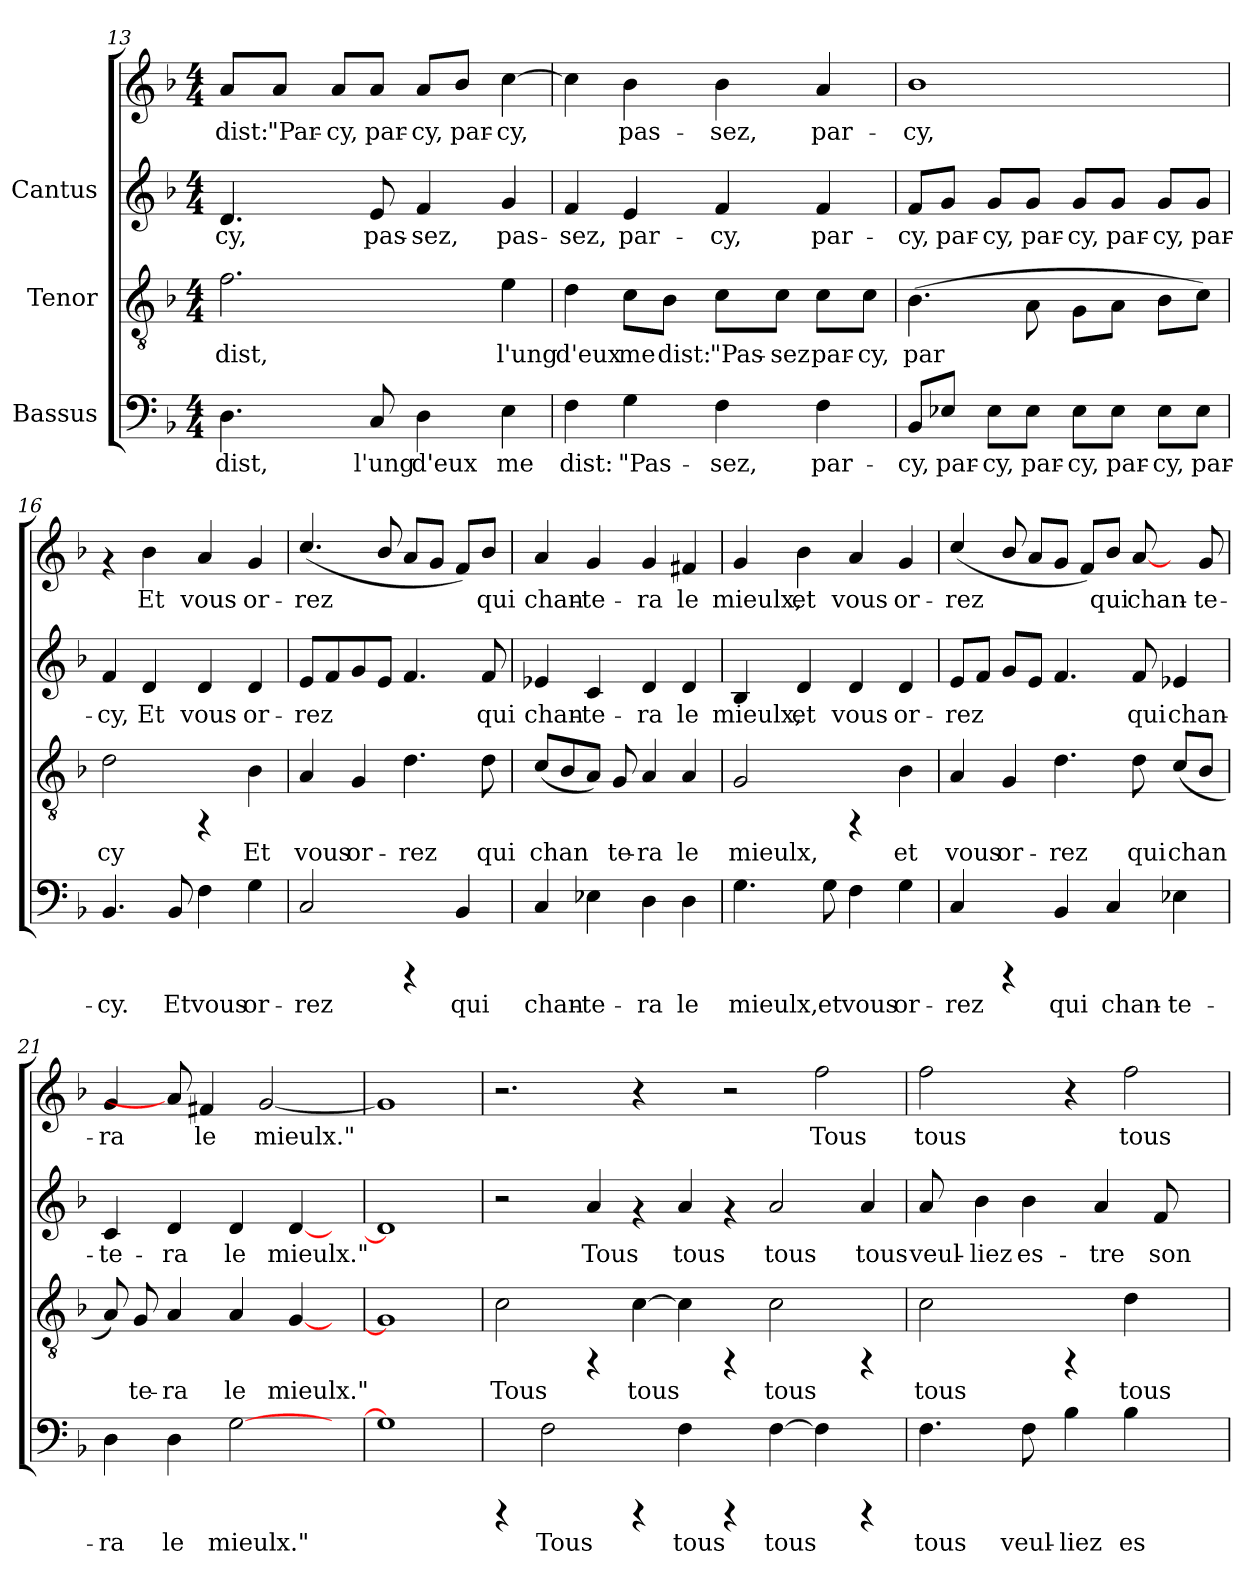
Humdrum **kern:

**kern	**text	**kern	**text	**kern	**text	**kern	**text
*part3	*part3	*part2	*part2	*part1	*part1	*part1	*part1
*staff4	*staff4	*staff3	*staff3	*staff2	*staff2	*staff1	*staff1
*I"Bassus	*	*I"Tenor	*	*I"Cantus	*	*	*
*clefF4	*	*clefGv2	*	*clefG2	*	*clefG2	*
*k[b-]	*	*k[b-]	*	*k[b-]	*	*k[b-]	*
*F:	*	*F:	*	*F:	*	*F:	*
*M4/4	*	*M4/4	*	*M4/4	*	*M4/4	*
=13	=13	=13	=13	=13	=13	=13	=13
!	!LO:LY:b:cj	!	!LO:LY:b:cj	!	!LO:LY:b:cj	!	!LO:LY:b:cj
4.D\	dist,	2.f\	dist,	4.d/	cy,	8a/L	-dist:
!	!	!	!	!	!	!	!LO:LY:b:cj
.	.	.	.	.	.	8a/J	"Par-
!	!	!	!	!	!	!	!LO:LY:b:cj
.	.	.	.	.	.	8a/L	-cy,
!	!LO:LY:b:cj	!	!	!	!LO:LY:b:cj	!	!LO:LY:b:cj
8C/	l'ung	.	.	8e/	pas-	8a/J	par-
!	!LO:LY:b:cj	!	!	!	!LO:LY:b:cj	!	!LO:LY:b:cj
4D\	d'eux	.	.	4f/	-sez,	8a/L	-cy,
!	!	!	!	!	!	!	!LO:LY:b:cj
.	.	.	.	.	.	8b-/J	par-
!	!LO:LY:b:cj	!	!LO:LY:b:cj	!	!LO:LY:b:cj	!	!LO:LY:b:cj
4E\	me	4e\	l'ung	4g/	pas-	[>4cc\	-cy,
!!LO:LB:g=z
=14	=14	=14	=14	=14	=14	=14	=14
!	!LO:LY:b:cj	!	!LO:LY:b:cj	!	!LO:LY:b:cj	!	!LO:LY:b:cj
4F\	dist:	4d\	d'eux	4f/	-sez,	4cc\]	-
!	!LO:LY:b:cj	!	!LO:LY:b:cj	!	!LO:LY:b:cj	!	!LO:LY:b:cj
4G\	"Pas-	8c\L	me	4e/	par-	4b-\	pas-
!	!	!	!LO:LY:b:cj	!	!	!	!
.	.	8B-\J	dist:	.	.	.	.
!	!LO:LY:b:cj	!	!LO:LY:b:cj	!	!LO:LY:b:cj	!	!LO:LY:b:cj
4F\	-sez,	8c\L	"Pas-	4f/	-cy,	4b-\	-sez,
!	!	!	!LO:LY:b:cj	!	!	!	!
.	.	8c\J	-sez	.	.	.	.
!	!LO:LY:b:cj	!	!LO:LY:b:cj	!	!LO:LY:b:cj	!	!LO:LY:b:cj
4F\	par-	8c\L	par-	4f/	par-	4a/	par-
!	!	!	!LO:LY:b:cj	!	!	!	!
.	.	8c\J	-cy,	.	.	.	.
=15	=15	=15	=15	=15	=15	=15	=15
!	!LO:LY:b:cj	!	!LO:LY:b:cj	!	!LO:LY:b:cj	!	!LO:LY:b:cj
8BB-/L	-cy,	(>4.B-\	par-	8f/L	cy,	1b-	-cy,
!	!LO:LY:b:cj	!	!	!	!LO:LY:b:cj	!	!
8E-X/J	par-	.	.	8g/J	par-	.	.
!	!LO:LY:b:cj	!	!	!	!LO:LY:b:cj	!	!
8E-\L	-cy,	.	.	8g/L	-cy,	.	.
!	!LO:LY:b:cj	!	!LO:LY:b:cj	!	!LO:LY:b:cj	!	!
8E-\J	par-	8A\	--	8g/J	par-	.	.
!	!LO:LY:b:cj	!	!LO:LY:b:cj	!	!LO:LY:b:cj	!	!
8E-\L	-cy,	8G\L	--	8g/L	-cy,	.	.
!	!LO:LY:b:cj	!	!LO:LY:b:cj	!	!LO:LY:b:cj	!	!
8E-\J	par-	8A\J	--	8g/J	par-	.	.
!	!LO:LY:b:cj	!	!LO:LY:b:cj	!	!LO:LY:b:cj	!	!
8E-\L	-cy,	8B-\L	--	8g/L	-cy,	.	.
!	!LO:LY:b:cj	!	!LO:LY:b:cj	!	!LO:LY:b:cj	!	!
8E-\J	par-	8c\J)	--	8g/J	par-	.	.
=16	=16	=16	=16	=16	=16	=16	=16
!	!LO:LY:b:cj	!	!LO:LY:b:cj	!	!LO:LY:b:cj	!	!
4.BB-/	-cy.	2d\	-cy	4f/	-cy,	4rf	.
!	!	!	!	!	!LO:LY:b:cj	!	!LO:LY:b:cj
.	.	.	.	4d/	Et	4b-\	-Et
!	!LO:LY:b:cj	!	!	!	!	!	!
8BB-/	Et	.	.	.	.	.	.
!	!LO:LY:b:cj	!	!	!	!LO:LY:b:cj	!	!LO:LY:b:cj
4F\	vous	4rFF	.	4d/	vous	4a/	vous
!	!LO:LY:b:cj	!	!LO:LY:b:cj	!	!LO:LY:b:cj	!	!LO:LY:b:cj
4G\	or-	4B-\	Et	4d/	or-	4g/	or-
!!LO:LB:g=z
=17	=17	=17	=17	=17	=17	=17	=17
!	!LO:LY:b:cj	!	!LO:LY:b:cj	!	!LO:LY:b:cj	!	!LO:LY:b:cj
2C/	-rez	4A/	vous	8e/L	rez	(<4.cc/	-rez
!	!	!	!	!	!LO:LY:b:cj	!	!
.	.	.	.	8f/	.	.	.
!	!	!	!LO:LY:b:cj	!	!LO:LY:b:cj	!	!
.	.	4G/	or-	8g/	.	.	.
!	!	!	!	!	!LO:LY:b:cj	!	!LO:LY:b:cj
.	.	.	.	8e/J	.	8b-/	.
!	!	!	!LO:LY:b:cj	!	!LO:LY:b:cj	!	!LO:LY:b:cj
4rCCC	.	4.d\	-rez	4.f/	.	8a/L	.
!	!	!	!	!	!	!	!LO:LY:b:cj
.	.	.	.	.	.	8g/J	.
!	!LO:LY:b:cj	!	!	!	!	!	!LO:LY:b:cj
4BB-/	qui	.	.	.	.	8f/L)	.
!	!	!	!LO:LY:b:cj	!	!LO:LY:b:cj	!	!LO:LY:b:cj
.	.	8d\	qui	8f/	qui	8b-/J	qui
=18	=18	=18	=18	=18	=18	=18	=18
!	!LO:LY:b:cj	!	!LO:LY:b:cj	!	!LO:LY:b:cj	!	!LO:LY:b:cj
4C/	chan-	(<8c/L	chan-	4e-X/	chan-	4a/	chan-
!	!	!	!LO:LY:b:cj	!	!	!	!
.	.	8B-/	-	.	.	.	.
!	!LO:LY:b:cj	!	!LO:LY:b:cj	!	!LO:LY:b:cj	!	!LO:LY:b:cj
4E-X\	-te-	8A/J)	.	4c/	-te-	4g/	-te-
!	!	!	!LO:LY:b:cj	!	!	!	!
.	.	8G/	te-	.	.	.	.
!	!LO:LY:b:cj	!	!LO:LY:b:cj	!	!LO:LY:b:cj	!	!LO:LY:b:cj
4D\	-ra	4A/	-ra	4d/	-ra	4g/	-ra
!	!LO:LY:b:cj	!	!LO:LY:b:cj	!	!LO:LY:b:cj	!	!LO:LY:b:cj
4D\	le	4A/	le	4d/	le	4f#X/	le
!!LO:PB:g=z
=19	=19	=19	=19	=19	=19	=19	=19
!	!LO:LY:b:cj	!	!LO:LY:b:cj	!	!LO:LY:b:cj	!	!LO:LY:b:cj
4.G\	mieulx,	2G/	mieulx,	4B-/	-mieulx,	4g/	mieulx,
!	!	!	!	!	!LO:LY:b:cj	!	!LO:LY:b:cj
.	.	.	.	4d/	et	4b-\	et
!	!LO:LY:b:cj	!	!	!	!	!	!
8G\	et	.	.	.	.	.	.
!	!LO:LY:b:cj	!	!	!	!LO:LY:b:cj	!	!LO:LY:b:cj
4F\	vous	4rFF	.	4d/	vous	4a/	vous
!	!LO:LY:b:cj	!	!LO:LY:b:cj	!	!LO:LY:b:cj	!	!LO:LY:b:cj
4G\	or-	4B-\	et	4d/	or-	4g/	or-
=20	=20	=20	=20	=20	=20	=20	=20
!	!LO:LY:b:cj	!	!LO:LY:b:cj	!	!LO:LY:b:cj	!	!LO:LY:b:cj
4C/	-rez	4A/	vous	8e/L	-rez	(<4cc/	-rez
!	!	!	!	!	!LO:LY:b:cj	!	!
.	.	.	.	8f/J	.	.	.
!	!	!	!LO:LY:b:cj	!	!LO:LY:b:cj	!	!LO:LY:b:cj
4rCCC	.	4G/	or-	8g/L	.	8b-/	.
!	!	!	!	!	!LO:LY:b:cj	!	!LO:LY:b:cj
.	.	.	.	8e/J	.	8a/L	.
!	!LO:LY:b:cj	!	!LO:LY:b:cj	!	!LO:LY:b:cj	!	!LO:LY:b:cj
4BB-/	qui	4.d\	-rez	4.f/	.	8g/J	.
!	!	!	!	!	!	!	!LO:LY:b:cj
.	.	.	.	.	.	8f/L)	.
!	!LO:LY:b:cj	!	!	!	!	!	!LO:LY:b:cj
4C/	chan-	.	.	.	.	8b-/J	qui
!	!	!	!LO:LY:b:cj	!	!LO:LY:b:cj	!	!LO:LY:b:cj
.	.	8d\	qui	8f/	qui	[8a/	chan-
!	!LO:LY:b:cj	!	!LO:LY:b:cj	!	!LO:LY:b:cj	!	!
4E-X\	-te-	(<8c/L	chan-	4e-X/	chan-	8ryy	.
!	!	!	!LO:LY:b:cj	!	!	!	!LO:LY:b:cj
.	.	8B-/J	--	.	.	8g/	-te-
=21	=21	=21	=21	=21	=21	=21	=21
!	!LO:LY:b:cj	!	!LO:LY:b:cj	!	!LO:LY:b:cj	!	!LO:LY:b:cj
4D\	-ra	8A/)	-	4c/	te-	4g/	-ra
!	!	!	!LO:LY:b:cj	!	!	!	!
.	.	8G/	te-	.	.	.	.
!	!LO:LY:b:cj	!	!LO:LY:b:cj	!	!LO:LY:b:cj	!	!
4D\	le	4A/	-ra	4d/	-ra	8a/]	.
!	!	!	!	!	!	!	!LO:LY:b:cj
.	.	.	.	.	.	4f#X/	le
!	!LO:LY:b:cj	!	!LO:LY:b:cj	!	!LO:LY:b:cj	!	!
[>2G\	mieulx."	4A/	le	4d/	le	.	.
!	!	!	!	!	!	!	!LO:LY:b:cj
.	.	.	.	.	.	[<2g/	mieulx."
!	!	!	!LO:LY:b:cj	!	!LO:LY:b:cj	!	!
.	.	[<4G/	mieulx."	[<4d/	mieulx."	.	.
8ryy	.	8ryy	.	8ryy	.	.	.
=22	=22	=22	=22	=22	=22	=22	=22
1G]	.	1G]	.	1d]	.	1g]	.
!!LO:LB:g=z
=23	=23	=23	=23	=23	=23	=23	=23
!	!	!	!LO:LY:b:cj	!	!	!	!
4rCCC	.	2c\	Tous	2r	.	2.r	.
!	!LO:LY:b:cj	!	!	!	!	!	!
2F\	Tous	.	.	.	.	.	.
!	!	!	!	!	!LO:LY:b:cj	!	!
.	.	4rFF	.	4a/	Tous	.	.
!	!	!	!LO:LY:b:cj	!	!	!	!
4rCCC	.	[>4c\	tous	4rf	.	4r	.
!	!LO:LY:b:cj	!	!LO:LY:b:cj	!	!LO:LY:b:cj	!	!
4F\	tous	4c\]	.	4a/	tous	4ryy	.
4rCCC	.	4rFF	.	4rf	.	2r	.
!	!LO:LY:b:cj	!	!LO:LY:b:cj	!	!LO:LY:b:cj	!	!
[>4F\	tous	2c\	tous	2a/	tous	.	.
!	!LO:LY:b:cj	!	!	!	!	!	!LO:LY:b:cj
4F\]	.	.	.	.	.	2ff\	Tous
!	!	!	!	!	!LO:LY:b:cj	!	!
4rCCC	.	4rFF	.	4a/	tous	.	.
=24	=24	=24	=24	=24	=24	=24	=24
!	!LO:LY:b:cj	!	!LO:LY:b:cj	!	!LO:LY:b:cj	!	!LO:LY:b:cj
4.F\	tous	2c\	tous	8a/	veul-	2ff\	tous
!	!	!	!	!	!LO:LY:b:cj	!	!
.	.	.	.	4b-\	-liez	.	.
!	!LO:LY:b:cj	!	!	!	!LO:LY:b:cj	!	!
8F\	veul-	.	.	4b-\	es-	.	.
!	!LO:LY:b:cj	!	!	!	!	!	!
4B-\	-liez	4rFF	.	.	.	4r	.
!	!	!	!	!	!LO:LY:b:cj	!	!
.	.	.	.	4a/	-tre	.	.
!	!LO:LY:b:cj	!	!LO:LY:b:cj	!	!	!	!LO:LY:b:cj
4B-\	es-	4d\	tous	.	.	2ff\	tous
!	!	!	!	!	!LO:LY:b:cj	!	!
.	.	.	.	8f/	son-	.	.
4ryy	.	4ryy	.	4ryy	.	.	.
=	=	=	=	=	=	=	=
*-	*-	*-	*-	*-	*-	*-	*-
